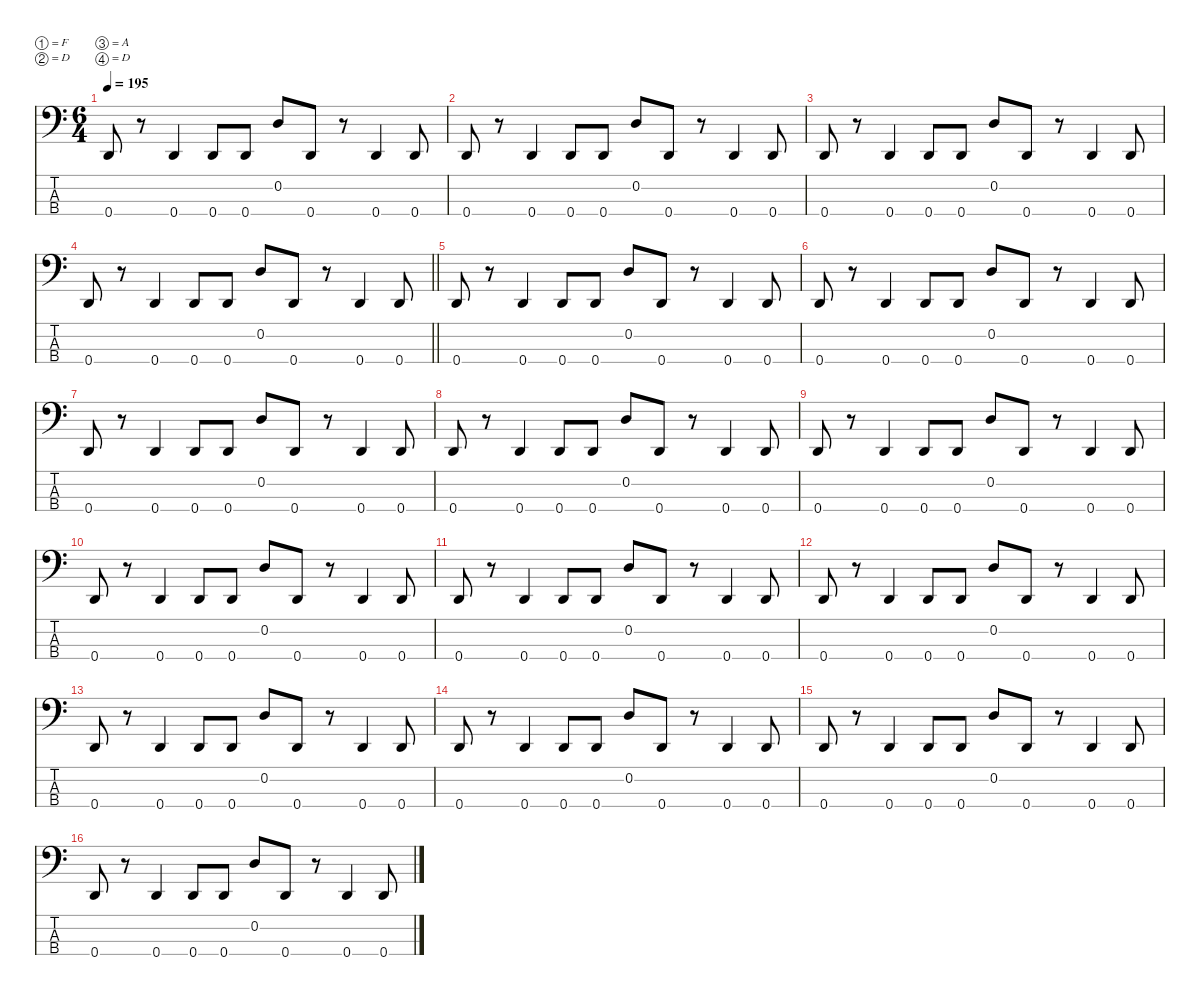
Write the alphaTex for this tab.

\defaultSystemsLayout 4
\hideDynamics
\bracketExtendMode nobrackets
\singleTrackTrackNamePolicy hidden
\multiTrackTrackNamePolicy hidden
\firstSystemTrackNameMode fullname
\firstSystemTrackNameOrientation horizontal
\otherSystemsTrackNameOrientation horizontal
\track ("Bass" "el.bs.") {defaultSystemsLayout 4 instrument electricbassfinger}
\staff {score tabs}
\tuning (F2 D2 A1 D1)
\ts (6 4)
\tempo 195
\clef f4
\ks c
0.4.8{dy f beam Up} r.8{beam Up} 0.4.4{beam Up} 0.4.8{beam Up} 0.4.8{beam Up} 0.2.8{beam Up} 0.4.8{beam Up} r.8{beam Up} 0.4.4{beam Up} 0.4.8{beam Up} |
0.4.8{beam Up} r.8{beam Up} 0.4.4{beam Up} 0.4.8{beam Up} 0.4.8{beam Up} 0.2.8{beam Up} 0.4.8{beam Up} r.8{beam Up} 0.4.4{beam Up} 0.4.8{beam Up} |
0.4.8{beam Up} r.8{beam Up} 0.4.4{beam Up} 0.4.8{beam Up} 0.4.8{beam Up} 0.2.8{beam Up} 0.4.8{beam Up} r.8{beam Up} 0.4.4{beam Up} 0.4.8{beam Up} |
\barLineRight lightlight
0.4.8{beam Up} r.8{beam Up} 0.4.4{beam Up} 0.4.8{beam Up} 0.4.8{beam Up} 0.2.8{beam Up} 0.4.8{beam Up} r.8{beam Up} 0.4.4{beam Up} 0.4.8{beam Up} |
0.4.8{beam Up} r.8{beam Up} 0.4.4{beam Up} 0.4.8{beam Up} 0.4.8{beam Up} 0.2.8{beam Up} 0.4.8{beam Up} r.8{beam Up} 0.4.4{beam Up} 0.4.8{beam Up} |
0.4.8{beam Up} r.8{beam Up} 0.4.4{beam Up} 0.4.8{beam Up} 0.4.8{beam Up} 0.2.8{beam Up} 0.4.8{beam Up} r.8{beam Up} 0.4.4{beam Up} 0.4.8{beam Up} |
0.4.8{beam Up} r.8{beam Up} 0.4.4{beam Up} 0.4.8{beam Up} 0.4.8{beam Up} 0.2.8{beam Up} 0.4.8{beam Up} r.8{beam Up} 0.4.4{beam Up} 0.4.8{beam Up} |
0.4.8{beam Up} r.8{beam Up} 0.4.4{beam Up} 0.4.8{beam Up} 0.4.8{beam Up} 0.2.8{beam Up} 0.4.8{beam Up} r.8{beam Up} 0.4.4{beam Up} 0.4.8{beam Up} |
0.4.8{beam Up} r.8{beam Up} 0.4.4{beam Up} 0.4.8{beam Up} 0.4.8{beam Up} 0.2.8{beam Up} 0.4.8{beam Up} r.8{beam Up} 0.4.4{beam Up} 0.4.8{beam Up} |
0.4.8{beam Up} r.8{beam Up} 0.4.4{beam Up} 0.4.8{beam Up} 0.4.8{beam Up} 0.2.8{beam Up} 0.4.8{beam Up} r.8{beam Up} 0.4.4{beam Up} 0.4.8{beam Up} |
0.4.8{beam Up} r.8{beam Up} 0.4.4{beam Up} 0.4.8{beam Up} 0.4.8{beam Up} 0.2.8{beam Up} 0.4.8{beam Up} r.8{beam Up} 0.4.4{beam Up} 0.4.8{beam Up} |
0.4.8{beam Up} r.8{beam Up} 0.4.4{beam Up} 0.4.8{beam Up} 0.4.8{beam Up} 0.2.8{beam Up} 0.4.8{beam Up} r.8{beam Up} 0.4.4{beam Up} 0.4.8{beam Up} |
0.4.8{beam Up} r.8{beam Up} 0.4.4{beam Up} 0.4.8{beam Up} 0.4.8{beam Up} 0.2.8{beam Up} 0.4.8{beam Up} r.8{beam Up} 0.4.4{beam Up} 0.4.8{beam Up} |
0.4.8{beam Up} r.8{beam Up} 0.4.4{beam Up} 0.4.8{beam Up} 0.4.8{beam Up} 0.2.8{beam Up} 0.4.8{beam Up} r.8{beam Up} 0.4.4{beam Up} 0.4.8{beam Up} |
0.4.8{beam Up} r.8{beam Up} 0.4.4{beam Up} 0.4.8{beam Up} 0.4.8{beam Up} 0.2.8{beam Up} 0.4.8{beam Up} r.8{beam Up} 0.4.4{beam Up} 0.4.8{beam Up} |
0.4.8{beam Up} r.8{beam Up} 0.4.4{beam Up} 0.4.8{beam Up} 0.4.8{beam Up} 0.2.8{beam Up} 0.4.8{beam Up} r.8{beam Up} 0.4.4{beam Up} 0.4.8{beam Up}
